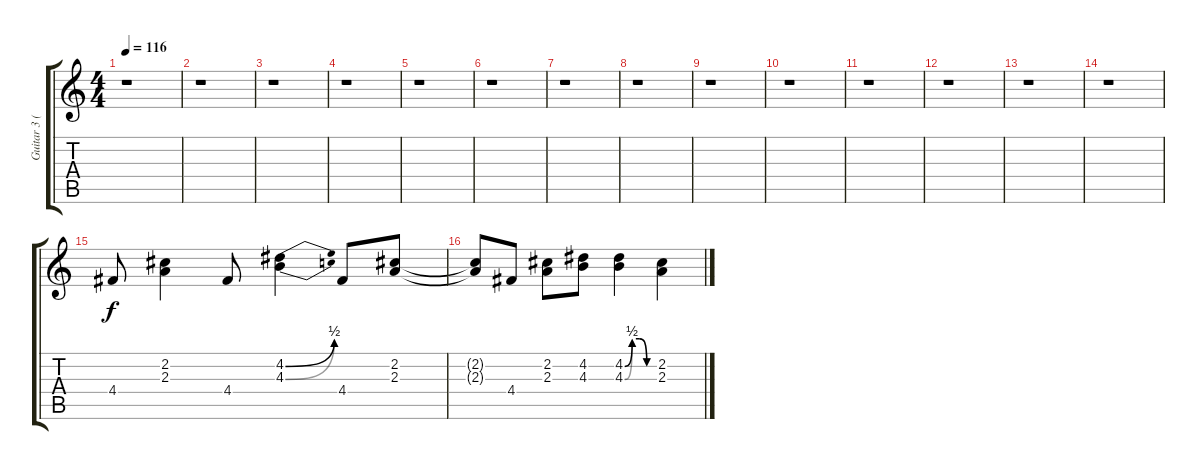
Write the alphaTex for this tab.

\track ("Guitar 3 (Distorted)" "Guitar 3 (") {instrument distortionguitar}
\staff {score tabs}
\tuning (E4 B3 G3 D3 A2 E2) {hide}
\ts (4 4)
\tempo 116
\clef g2
\ks c
r.1{dy f} |
r.1 |
r.1 |
r.1 |
r.1 |
r.1 |
r.1 |
r.1 |
r.1 |
r.1 |
r.1 |
r.1 |
r.1 |
r.1 |
4.4.8 (2.2 2.3).4 4.4.8 (4.2{be (bend 0 0 60 2)} 4.3{be (bend 0 0 60 2)}).4 4.4.8 (2.2 2.3).8 |
(2.2{t} 2.3{t}).8 4.4.8 (2.2 2.3).8 (4.2 4.3).8 (4.2{be (custom 0 0 15 2 30 2 45 0 60 0)} 4.3{be (custom 0 0 15 2 30 2 45 0 60 0)}).4 (2.2 2.3).4
